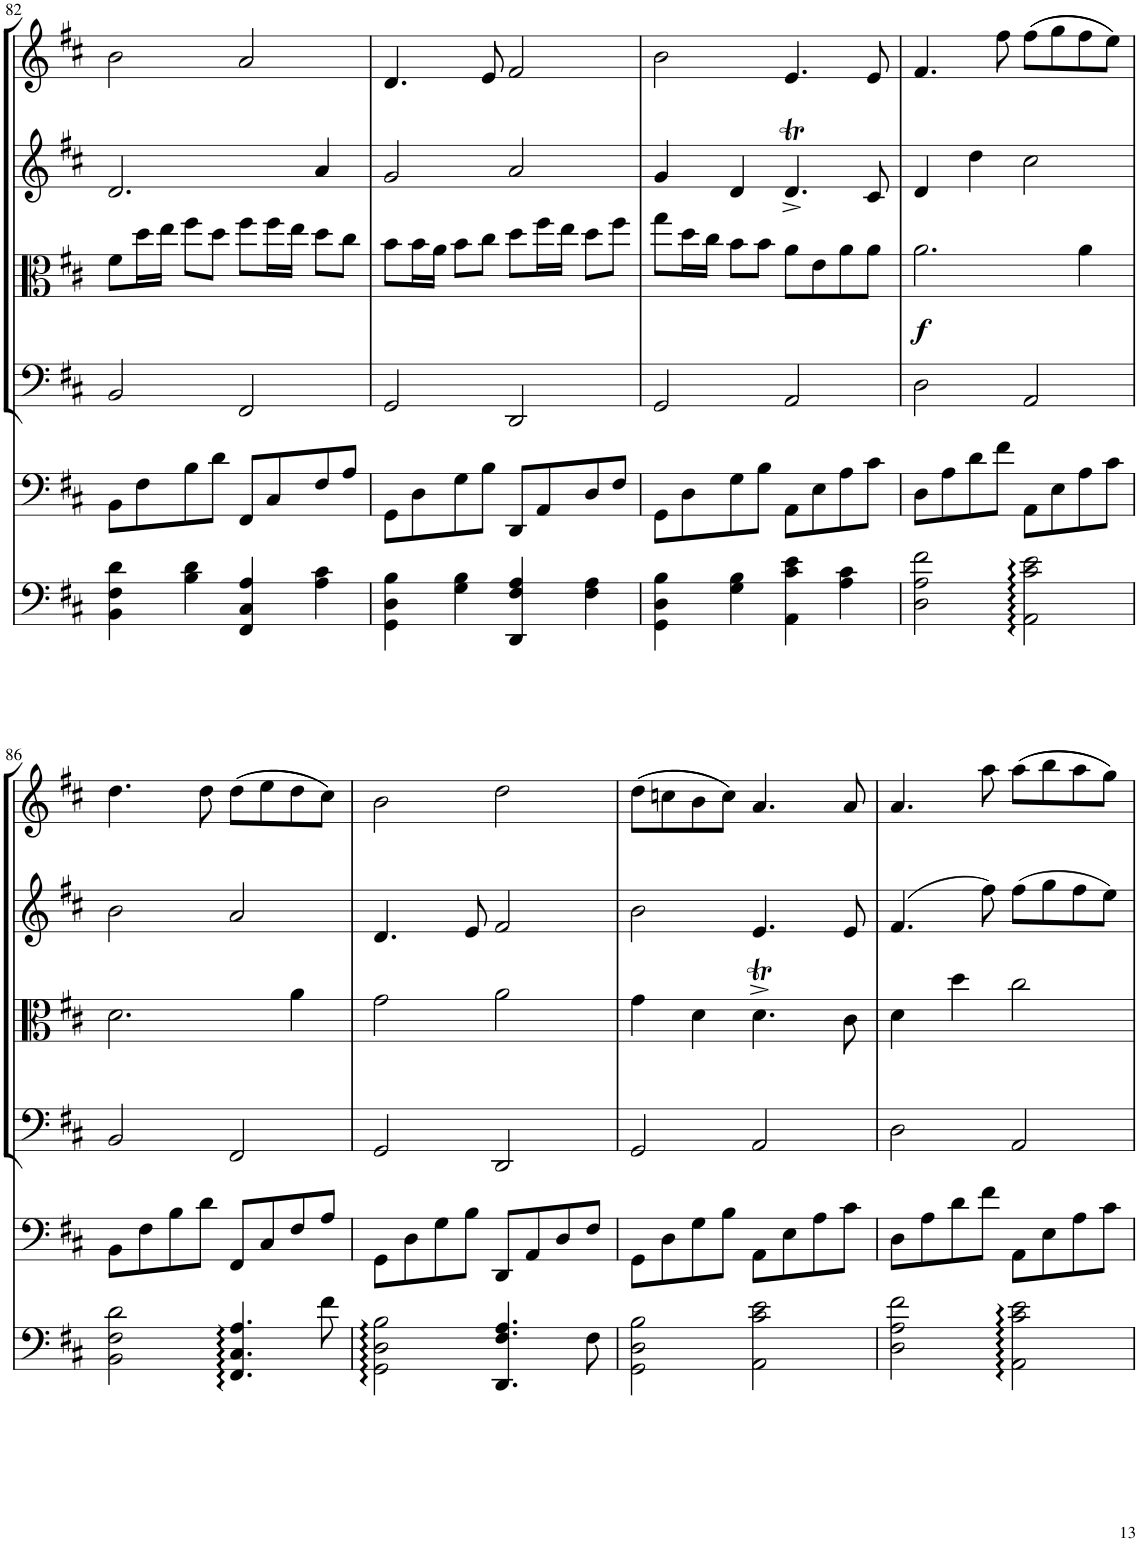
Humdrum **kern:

**kern	**kern	**kern	**kern	**dynam	**kern	**kern
*part6	*part5	*part4	*part3	*part3	*part2	*part1
*staff6	*staff5	*staff4	*staff3	*staff3	*staff2	*staff1
*I"Optional Piano	*I"Optional Violoncello	*I"Violoncello	*I"Viola	*	*I"Violin II	*I"Violin I
*I'Pno	*I'Vc	*I'Vc	*I'Vla	*	*I'Vln	*I'Vln
!!LO:PB:g=z
*clefF4	*clefF4	*clefF4	*clefC3	*	*clefG2	*clefG2
*k[f#c#]	*k[f#c#]	*k[f#c#]	*k[f#c#]	*	*k[f#c#]	*k[f#c#]
*M4/4	*M4/4	*M4/4	*M4/4	*	*M4/4	*M4/4
=82	=82	=82	=82	=82	=82	=82
4BB\ 4F#\ 4d\	8BB\L	2BB/	8f#\L	.	2.d/	2b\
.	8F#\	.	16dd\L	.	.	.
.	.	.	16ee\JJ	.	.	.
4B\ 4d\	8B\	.	8ff#\L	.	.	.
.	8d\J	.	8dd\J	.	.	.
4FF#/ 4C#/ 4A/	8FF#/L	2FF#/	8ff#\L	.	.	2a/
.	8C#/	.	16ff#\L	.	.	.
.	.	.	16ee\JJ	.	.	.
4A\ 4c#\	8F#/	.	8dd\L	.	4a/	.
.	8A/J	.	8cc#\J	.	.	.
=83	=83	=83	=83	=83	=83	=83
4GG\ 4D\ 4B\	8GG\L	2GG/	8b\L	.	2g/	4.d/
.	8D\	.	16b\L	.	.	.
.	.	.	16a\JJ	.	.	.
4G\ 4B\	8G\	.	8b\L	.	.	.
.	8B\J	.	8cc#\J	.	.	8e/
4DD/ 4F#/ 4A/	8DD/L	2DD/	8dd\L	.	2a/	2f#/
.	8AA/	.	16ff#\L	.	.	.
.	.	.	16ee\JJ	.	.	.
4F#\ 4A\	8D/	.	8dd\L	.	.	.
.	8F#/J	.	8ff#\J	.	.	.
=84	=84	=84	=84	=84	=84	=84
4GG\ 4D\ 4B\	8GG\L	2GG/	8gg\L	.	4g/	2b\
.	8D\	.	16dd\L	.	.	.
.	.	.	16cc#\JJ	.	.	.
4G\ 4B\	8G\	.	8b\L	.	4d/	.
.	8B\J	.	8b\J	.	.	.
4AA\ 4c#\ 4e\	8AA\L	2AA/	8a\L	.	4.dT^/	4.e/
.	8E\	.	8e\	.	.	.
4A\ 4c#\	8A\	.	8a\	.	.	.
.	8c#\J	.	8a\J	.	8c#/	8e/
=85	=85	=85	=85	=85	=85	=85
!	!	!	!	!LO:DY:b	!	!
2D\ 2A\ 2f#\	8D\L	2D\	2.a\	f	4d/	4.f#/
.	8A\	.	.	.	.	.
.	8d\	.	.	.	4dd\	.
.	8f#\J	.	.	.	.	8ff#\
2AA\ 2c#\ 2e\	8AA\L	2AA/	.	.	2cc#\	((8ff#\L
.	8E\	.	.	.	.	8gg\
.	8A\	.	4a\	.	.	8ff#\
.	8c#\J	.	.	.	.	8ee\J))
!!LO:LB:g=z
=86	=86	=86	=86	=86	=86	=86
2BB\ 2F#\ 2d\	8BB\L	2BB/	2.d\	.	2b\	4.dd\
.	8F#\	.	.	.	.	.
.	8B\	.	.	.	.	.
.	8d\J	.	.	.	.	8dd\
4.FF#/ 4.C#/ 4.A/	8FF#/L	2FF#/	.	.	2a/	((8dd\L
.	8C#/	.	.	.	.	8ee\
.	8F#/	.	4a\	.	.	8dd\
8f#\	8A/J	.	.	.	.	8cc#\J))
=87	=87	=87	=87	=87	=87	=87
2GG\ 2D\ 2B\	8GG\L	2GG/	2g\	.	4.d/	2b\
.	8D\	.	.	.	.	.
.	8G\	.	.	.	.	.
.	8B\J	.	.	.	8e/	.
4.DD/ 4.F#/ 4.A/	8DD/L	2DD/	2a\	.	2f#/	2dd\
.	8AA/	.	.	.	.	.
.	8D/	.	.	.	.	.
8F#\	8F#/J	.	.	.	.	.
=88	=88	=88	=88	=88	=88	=88
2GG\ 2D\ 2B\	8GG\L	2GG/	4g\	.	2b\	((8dd\L
.	8D\	.	.	.	.	8ccn\
.	8G\	.	4d\	.	.	8b\
.	8B\J	.	.	.	.	8cc\J))
2AA\ 2c#\ 2e\	8AA\L	2AA/	4.dT^\	.	4.e/	4.a/
.	8E\	.	.	.	.	.
.	8A\	.	.	.	.	.
.	8c#\J	.	8c#\	.	8e/	8a/
=89	=89	=89	=89	=89	=89	=89
2D\ 2A\ 2f#\	8D\L	2D\	4d\	.	(4.f#/	4.a/
.	8A\	.	.	.	.	.
.	8d\	.	4dd\	.	.	.
.	8f#\J	.	.	.	8ff#\)	8aa\
2AA\ 2c#\ 2e\	8AA\L	2AA/	2cc#\	.	(8ff#\L	((8aa\L
.	8E\	.	.	.	8gg\	8bb\
.	8A\	.	.	.	8ff#\	8aa\
.	8c#\J	.	.	.	8ee\J)	8gg\J))
=	=	=	=	=	=	=
*-	*-	*-	*-	*-	*-	*-
